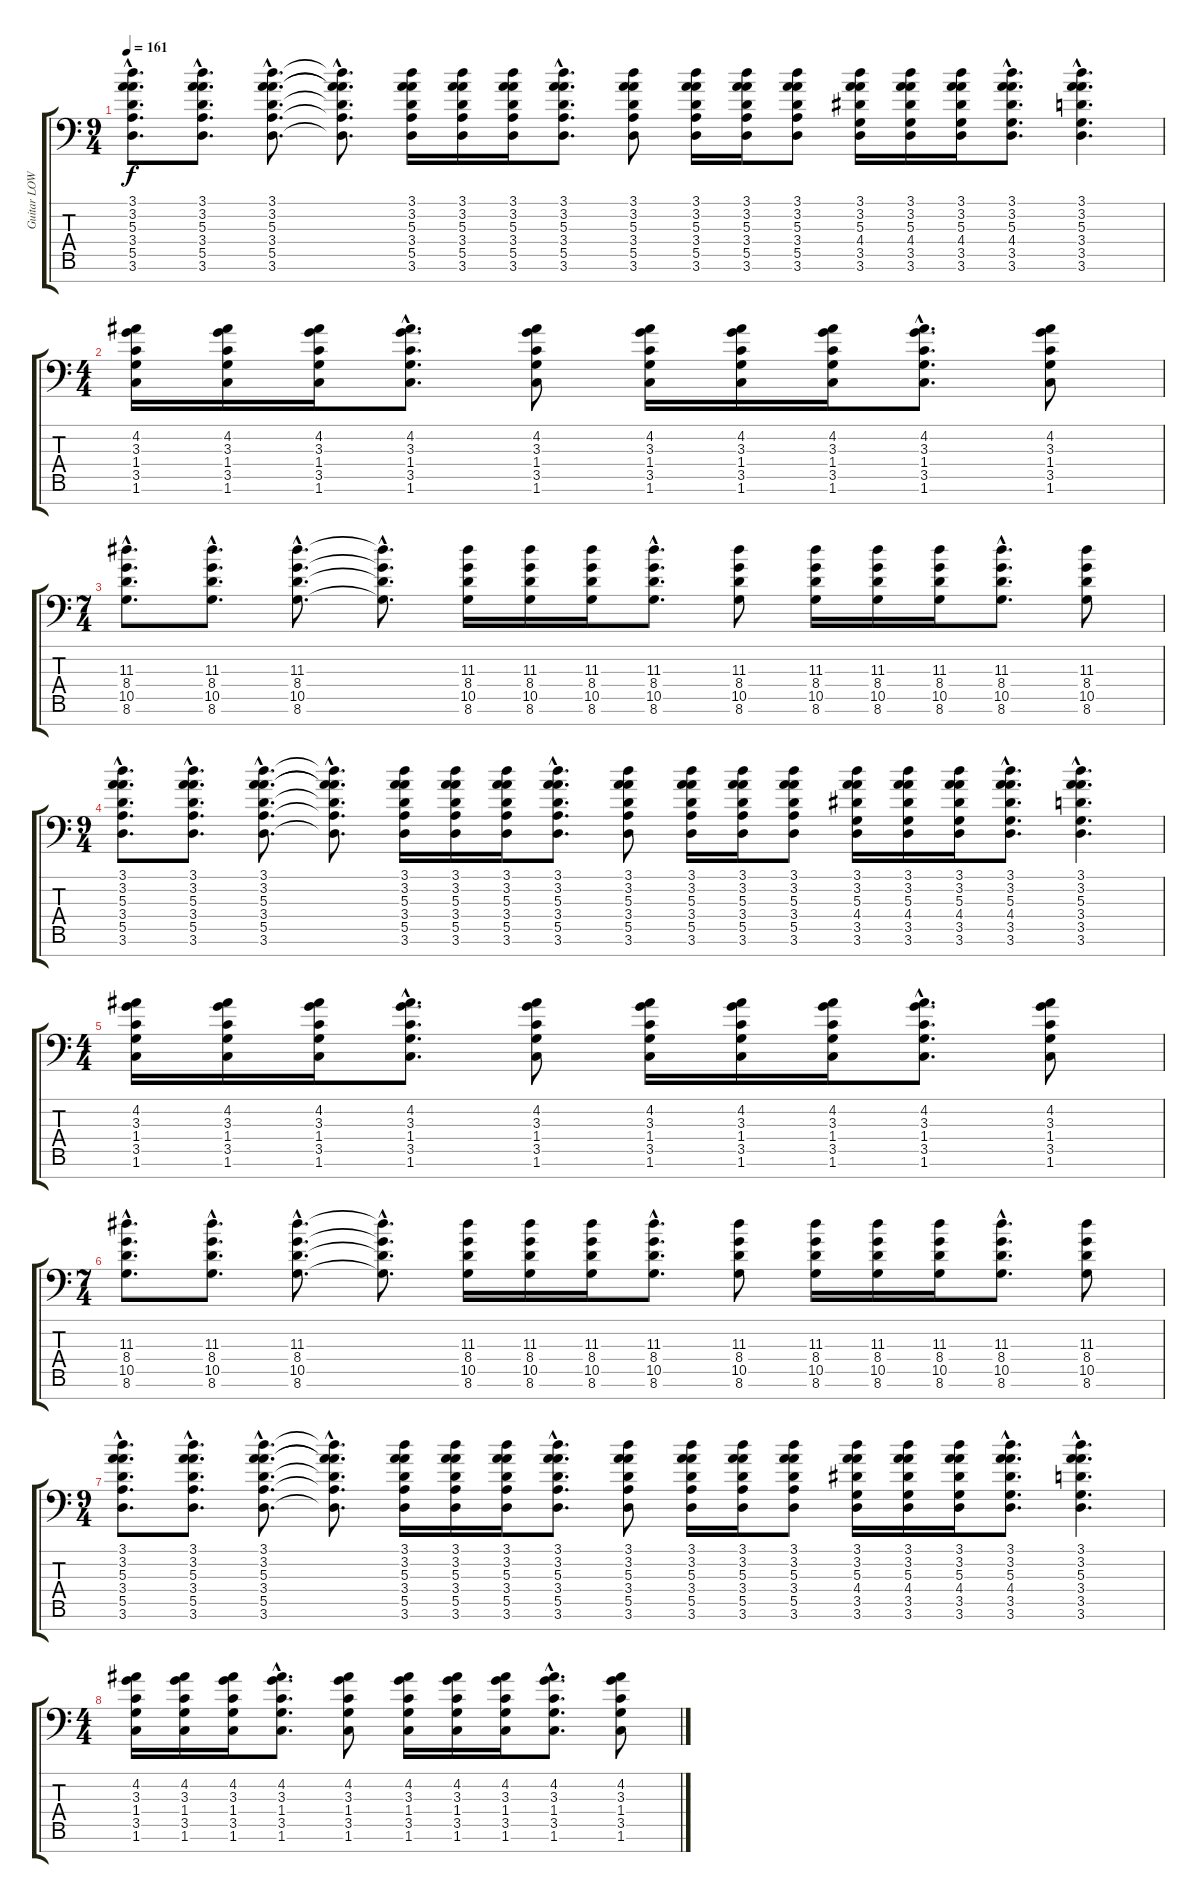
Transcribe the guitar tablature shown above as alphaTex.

\track ("Guitar LOW LEFT" "Guitar LOW") {instrument distortionguitar}
\staff {score tabs}
\tuning (B3 Gb3 E3 B2 E2 B1 E1) {hide}
\ts (9 4)
\tempo 161
\clef f4
\ks c
(3.1{hac} 3.2{hac} 5.3{hac} 3.4{hac} 5.5{hac} 3.6{hac}).8{d dy f} (3.1{hac} 3.2{hac} 5.3{hac} 3.4{hac} 5.5{hac} 3.6{hac}).8{d} (3.1{hac} 3.2{hac} 5.3{hac} 3.4{hac} 5.5{hac} 3.6{hac}).8{d} (3.1{hac t} 3.2{hac t} 5.3{hac t} 3.4{hac t} 5.5{hac t} 3.6{hac t}).8{d} (3.1 3.2 5.3 3.4 5.5 3.6).16 (3.1 3.2 5.3 3.4 5.5 3.6).16 (3.1 3.2 5.3 3.4 5.5 3.6).16 (3.1{hac} 3.2{hac} 5.3{hac} 3.4{hac} 5.5{hac} 3.6{hac}).8{d} (3.1 3.2 5.3 3.4 5.5 3.6).8 (3.1 3.2 5.3 3.4 5.5 3.6).16 (3.1 3.2 5.3 3.4 5.5 3.6).16 (3.1 3.2 5.3 3.4 5.5 3.6).8 (3.1 3.2 5.3 4.4 3.5 3.6).16 (3.1 3.2 5.3 4.4 3.5 3.6).16 (3.1 3.2 5.3 4.4 3.5 3.6).16 (3.1{hac} 3.2{hac} 5.3{hac} 4.4{hac} 3.5{hac} 3.6{hac}).8{d} (3.1{hac} 3.2{hac} 5.3{hac} 3.4{hac} 3.5{hac} 3.6{hac}).4{d} |
\ts (4 4)
(4.2 3.3 1.4 3.5 1.6).16 (4.2 3.3 1.4 3.5 1.6).16 (4.2 3.3 1.4 3.5 1.6).16 (4.2{hac} 3.3{hac} 1.4{hac} 3.5{hac} 1.6{hac}).8{d} (4.2 3.3 1.4 3.5 1.6).8 (4.2 3.3 1.4 3.5 1.6).16 (4.2 3.3 1.4 3.5 1.6).16 (4.2 3.3 1.4 3.5 1.6).16 (4.2{hac} 3.3{hac} 1.4{hac} 3.5{hac} 1.6{hac}).8{d} (4.2 3.3 1.4 3.5 1.6).8 |
\ts (7 4)
(11.3{hac} 8.4{hac} 10.5{hac} 8.6{hac}).8{d} (11.3{hac} 8.4{hac} 10.5{hac} 8.6{hac}).8{d} (11.3{hac} 8.4{hac} 10.5{hac} 8.6{hac}).8{d} (11.3{hac t} 8.4{hac t} 10.5{hac t} 8.6{hac t}).8{d} (11.3 8.4 10.5 8.6).16 (11.3 8.4 10.5 8.6).16 (11.3 8.4 10.5 8.6).16 (11.3{hac} 8.4{hac} 10.5{hac} 8.6{hac}).8{d} (11.3 8.4 10.5 8.6).8 (11.3 8.4 10.5 8.6).16 (11.3 8.4 10.5 8.6).16 (11.3 8.4 10.5 8.6).16 (11.3{hac} 8.4{hac} 10.5{hac} 8.6{hac}).8{d} (11.3 8.4 10.5 8.6).8 |
\ts (9 4)
(3.1{hac} 3.2{hac} 5.3{hac} 3.4{hac} 5.5{hac} 3.6{hac}).8{d} (3.1{hac} 3.2{hac} 5.3{hac} 3.4{hac} 5.5{hac} 3.6{hac}).8{d} (3.1{hac} 3.2{hac} 5.3{hac} 3.4{hac} 5.5{hac} 3.6{hac}).8{d} (3.1{hac t} 3.2{hac t} 5.3{hac t} 3.4{hac t} 5.5{hac t} 3.6{hac t}).8{d} (3.1 3.2 5.3 3.4 5.5 3.6).16 (3.1 3.2 5.3 3.4 5.5 3.6).16 (3.1 3.2 5.3 3.4 5.5 3.6).16 (3.1{hac} 3.2{hac} 5.3{hac} 3.4{hac} 5.5{hac} 3.6{hac}).8{d} (3.1 3.2 5.3 3.4 5.5 3.6).8 (3.1 3.2 5.3 3.4 5.5 3.6).16 (3.1 3.2 5.3 3.4 5.5 3.6).16 (3.1 3.2 5.3 3.4 5.5 3.6).8 (3.1 3.2 5.3 4.4 3.5 3.6).16 (3.1 3.2 5.3 4.4 3.5 3.6).16 (3.1 3.2 5.3 4.4 3.5 3.6).16 (3.1{hac} 3.2{hac} 5.3{hac} 4.4{hac} 3.5{hac} 3.6{hac}).8{d} (3.1{hac} 3.2{hac} 5.3{hac} 3.4{hac} 3.5{hac} 3.6{hac}).4{d} |
\ts (4 4)
(4.2 3.3 1.4 3.5 1.6).16 (4.2 3.3 1.4 3.5 1.6).16 (4.2 3.3 1.4 3.5 1.6).16 (4.2{hac} 3.3{hac} 1.4{hac} 3.5{hac} 1.6{hac}).8{d} (4.2 3.3 1.4 3.5 1.6).8 (4.2 3.3 1.4 3.5 1.6).16 (4.2 3.3 1.4 3.5 1.6).16 (4.2 3.3 1.4 3.5 1.6).16 (4.2{hac} 3.3{hac} 1.4{hac} 3.5{hac} 1.6{hac}).8{d} (4.2 3.3 1.4 3.5 1.6).8 |
\ts (7 4)
(11.3{hac} 8.4{hac} 10.5{hac} 8.6{hac}).8{d} (11.3{hac} 8.4{hac} 10.5{hac} 8.6{hac}).8{d} (11.3{hac} 8.4{hac} 10.5{hac} 8.6{hac}).8{d} (11.3{hac t} 8.4{hac t} 10.5{hac t} 8.6{hac t}).8{d} (11.3 8.4 10.5 8.6).16 (11.3 8.4 10.5 8.6).16 (11.3 8.4 10.5 8.6).16 (11.3{hac} 8.4{hac} 10.5{hac} 8.6{hac}).8{d} (11.3 8.4 10.5 8.6).8 (11.3 8.4 10.5 8.6).16 (11.3 8.4 10.5 8.6).16 (11.3 8.4 10.5 8.6).16 (11.3{hac} 8.4{hac} 10.5{hac} 8.6{hac}).8{d} (11.3 8.4 10.5 8.6).8 |
\ts (9 4)
(3.1{hac} 3.2{hac} 5.3{hac} 3.4{hac} 5.5{hac} 3.6{hac}).8{d} (3.1{hac} 3.2{hac} 5.3{hac} 3.4{hac} 5.5{hac} 3.6{hac}).8{d} (3.1{hac} 3.2{hac} 5.3{hac} 3.4{hac} 5.5{hac} 3.6{hac}).8{d} (3.1{hac t} 3.2{hac t} 5.3{hac t} 3.4{hac t} 5.5{hac t} 3.6{hac t}).8{d} (3.1 3.2 5.3 3.4 5.5 3.6).16 (3.1 3.2 5.3 3.4 5.5 3.6).16 (3.1 3.2 5.3 3.4 5.5 3.6).16 (3.1{hac} 3.2{hac} 5.3{hac} 3.4{hac} 5.5{hac} 3.6{hac}).8{d} (3.1 3.2 5.3 3.4 5.5 3.6).8 (3.1 3.2 5.3 3.4 5.5 3.6).16 (3.1 3.2 5.3 3.4 5.5 3.6).16 (3.1 3.2 5.3 3.4 5.5 3.6).8 (3.1 3.2 5.3 4.4 3.5 3.6).16 (3.1 3.2 5.3 4.4 3.5 3.6).16 (3.1 3.2 5.3 4.4 3.5 3.6).16 (3.1{hac} 3.2{hac} 5.3{hac} 4.4{hac} 3.5{hac} 3.6{hac}).8{d} (3.1{hac} 3.2{hac} 5.3{hac} 3.4{hac} 3.5{hac} 3.6{hac}).4{d} |
\ts (4 4)
(4.2 3.3 1.4 3.5 1.6).16 (4.2 3.3 1.4 3.5 1.6).16 (4.2 3.3 1.4 3.5 1.6).16 (4.2{hac} 3.3{hac} 1.4{hac} 3.5{hac} 1.6{hac}).8{d} (4.2 3.3 1.4 3.5 1.6).8 (4.2 3.3 1.4 3.5 1.6).16 (4.2 3.3 1.4 3.5 1.6).16 (4.2 3.3 1.4 3.5 1.6).16 (4.2{hac} 3.3{hac} 1.4{hac} 3.5{hac} 1.6{hac}).8{d} (4.2 3.3 1.4 3.5 1.6).8
